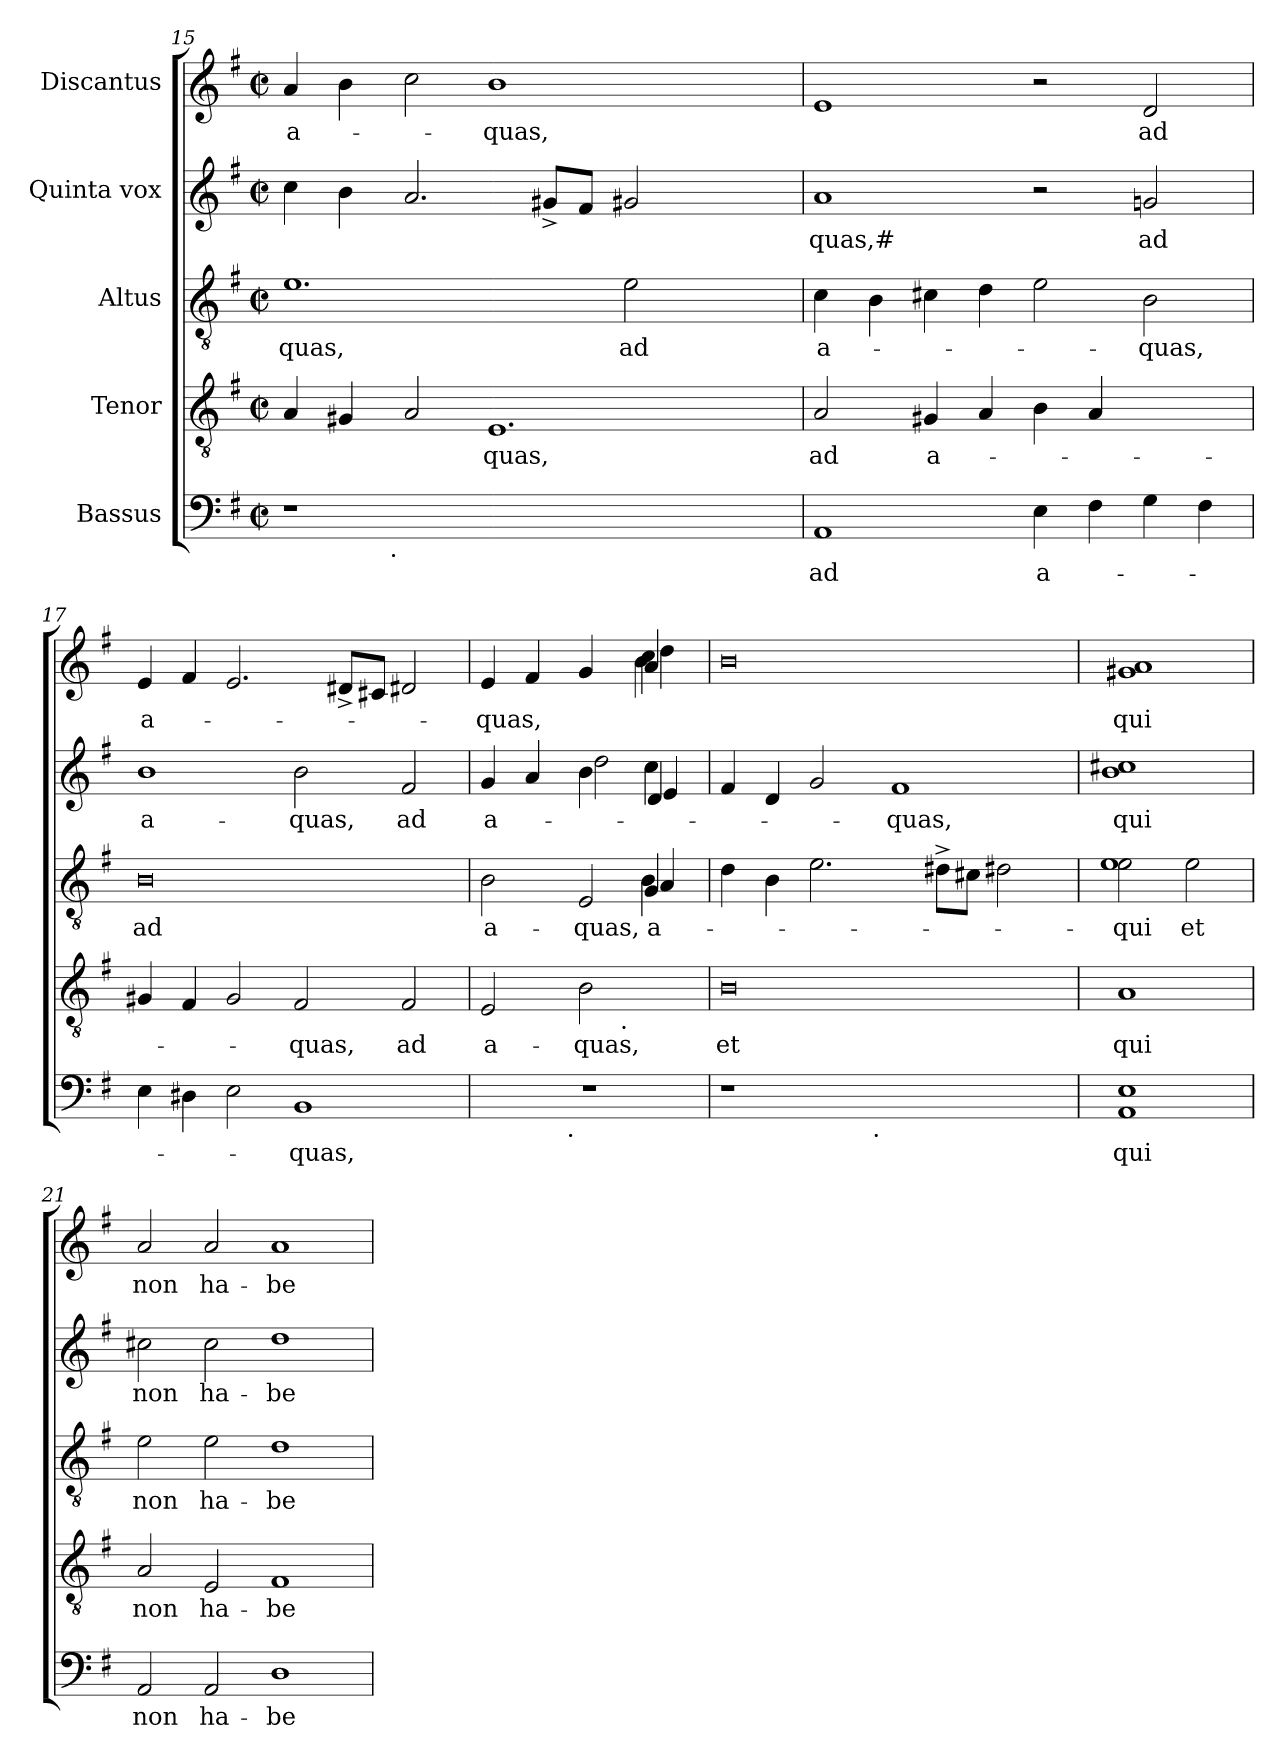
**kern	**text	**kern	**text	**kern	**text	**kern	**text	**kern	**text
*part5	*part5	*part4	*part4	*part3	*part3	*part2	*part2	*part1	*part1
*staff5	*staff5	*staff4	*staff4	*staff3	*staff3	*staff2	*staff2	*staff1	*staff1
*I"Bassus	*	*I"Tenor	*	*I"Altus	*	*I"Quinta vox	*	*I"Discantus	*
*clefF4	*	*clefGv2	*	*clefGv2	*	*clefG2	*	*clefG2	*
*k[f#]	*	*k[f#]	*	*k[f#]	*	*k[f#]	*	*k[f#]	*
*G:	*	*G:	*	*G:	*	*G:	*	*G:	*
*M2/2	*	*M2/2	*	*M2/2	*	*M2/2	*	*M2/2	*
*met(c|)	*	*met(c|)	*	*met(c|)	*	*met(c|)	*	*met(c|)	*
=15	=15	=15	=15	=15	=15	=15	=15	=15	=15
!	!	!	!	!	!LO:LY:b	!	!	!	!LO:LY:b
*^	*	*	*	*	*	*	*	*	*
1r	4...ryy	.	4A/	.	1.e	-quas,	4cc\	.	4a/	a-
.	.	.	4G#X/	.	.	.	4b\	.	4b\	.
!	!LO:TX:b:t=.	!	!	!	!	!	!	!	!	!
.	1ryy	.	.	.	.	.	.	.	.	.
.	.	.	2A/	.	.	.	2.a/	.	2cc\	.
!	!	!	!	!LO:LY:b	!	!	!	!	!	!LO:LY:b
1.ryy	.	.	1.E	-quas,	.	.	.	.	1b	-quas,
.	.	.	.	.	.	.	8g#^</L	.	.	.
.	.	.	.	.	.	.	8f#/J	.	.	.
.	1ryy	.	.	.	.	.	.	.	.	.
!	!	!	!	!	!	!LO:LY:b	!	!	!	!
.	.	.	.	.	2e\	ad	2g#X/	.	.	.
.	.	.	.	.	2ryy	.	2ryy	.	2ryy	.
.	32ryy	.	.	.	.	.	.	.	.	.
=16	=16	=16	=16	=16	=16	=16	=16	=16	=16	=16
!	!	!LO:LY:b	!	!LO:LY:b	!	!LO:LY:b	!	!LO:LY:b:rj	!	!
*v	*v	*	*	*	*	*	*	*	*	*
1AA	ad	2A/	ad	4c\	a-	1a	-quas,#	1e	.
.	.	.	.	4B\	.	.	.	.	.
!	!	!	!LO:LY:b	!	!	!	!	!	!
.	.	4G#X/	a-	4c#X\	.	.	.	.	.
.	.	4A/	.	4d\	.	.	.	.	.
!	!LO:LY:b	!	!	!	!	!	!	!	!
4E\	a-	4B\	.	2e\	.	2r	.	2r	.
4F#\	.	4A/	.	.	.	.	.	.	.
!	!	!	!	!	!LO:LY:b	!	!LO:LY:b	!	!LO:LY:b
4G\	.	2ryy	.	2B\	-quas,	2gn/	ad	2d/	ad
4F#\	.	.	.	.	.	.	.	.	.
=17	=17	=17	=17	=17	=17	=17	=17	=17	=17
!	!	!	!	!	!LO:LY:b	!	!LO:LY:b	!	!LO:LY:b
4E\	.	4G#/	.	0B	ad	1b	a-	4e/	a-
4D#X\	.	4F#/	.	.	.	.	.	4f#/	.
2E\	.	2G#/	.	.	.	.	.	2.e/	.
!	!LO:LY:b	!	!LO:LY:b	!	!	!	!LO:LY:b	!	!
1BB	-quas,	2F#/	-quas,	.	.	2b\	-quas,	.	.
.	.	.	.	.	.	.	.	8d#^</L	.
.	.	.	.	.	.	.	.	8c#/J	.
!	!	!	!LO:LY:b	!	!	!	!LO:LY:b	!	!
.	.	2F#/	ad	.	.	2f#/	ad	2d#X/	.
!!LO:LB:g=z
=18	=18	=18	=18	=18	=18	=18	=18	=18	=18
!	!	!	!LO:LY:b	!	!LO:LY:b	!	!LO:LY:b	!	!LO:LY:b
*^	*	*^	*	*^	*	*^	*	*^	*
*	*	*	*	*	*	*	*^	*	*	*^	*	*	*^	*
*	*	*	*	*	*	*	*	*^	*	*	*	*^	*	*	*	*^	*
1r	4...ryy	.	2E/	2ryy	a-	2B\	2.ryy	2.ryy	2.ryy	a-	4g/	2ryy	2.ryy	2.ryy	a-	4e/	2.ryy	2.ryy	2.ryy	-quas,
.	.	.	.	.	.	.	.	.	.	.	4a/	.	.	.	.	4f#/	.	.	.	.
!	!LO:TX:b:t=.	!	!	!	!	!	!	!	!	!	!	!	!	!	!	!	!	!	!	!
.	2ryy	.	.	.	.	.	.	.	.	.	.	.	.	.	.	.	.	.	.	.
!	!	!	!	!	!LO:LY:b	!	!	!	!	!LO:LY:b	!	!	!	!	!	!	!	!	!	!
.	.	.	2B\	8ryy	-quas,	2E/	.	.	.	-quas,	4b\	2dd\	.	.	.	4g/	.	.	.	.
.	.	.	.	32ryy	.	.	.	.	.	.	.	.	.	.	.	.	.	.	.	.
!	!	!	!	!LO:TX:b:t=.	!	!	!	!	!	!	!	!	!	!	!	!	!	!	!	!
.	.	.	.	4ryy	.	.	.	.	.	.	.	.	.	.	.	.	.	.	.	.
!	!	!	!	!	!	!	!	!	!	!LO:LY:b	!	!	!	!	!	!	!	!	!	!
.	.	.	.	.	.	.	4G/	4A/	4B\	a-	4cc\	.	4d/	4e/	.	4a/	4b\	4cc\	4dd\	.
.	.	.	.	16.ryy	.	.	.	.	.	.	.	.	.	.	.	.	.	.	.	.
.	32ryy	.	.	.	.	.	.	.	.	.	.	.	.	.	.	.	.	.	.	.
=19	=19	=19	=19	=19	=19	=19	=19	=19	=19	=19	=19	=19	=19	=19	=19	=19	=19	=19	=19	=19
!	!	!	!	!	!LO:LY:b	!	!	!	!	!	!	!	!	!	!	!	!	!	!	!
*	*	*	*v	*v	*	*	*	*	*	*	*v	*v	*v	*v	*	*v	*v	*v	*v	*
*	*	*	*	*	*v	*v	*v	*v	*	*	*	*	*
1r	2...ryy	.	0B	et	4d\	.	4f#/	.	0b	.
.	.	.	.	.	4B\	.	4d/	.	.	.
.	.	.	.	.	2.e\	.	2g/	.	.	.
!	!LO:TX:b:t=.	!	!	!	!	!	!	!	!	!
.	1ryy	.	.	.	.	.	.	.	.	.
!	!	!	!	!	!	!	!	!LO:LY:b	!	!
1ryy	.	.	.	.	.	.	1f#	-quas,	.	.
.	.	.	.	.	8d#^>\L	.	.	.	.	.
.	.	.	.	.	8c#\J	.	.	.	.	.
.	.	.	.	.	2d#X\	.	.	.	.	.
.	16ryy	.	.	.	.	.	.	.	.	.
=20	=20	=20	=20	=20	=20	=20	=20	=20	=20	=20
!	!	!LO:LY:b	!	!LO:LY:b	!	!LO:LY:b	!	!	!	!
*	*	*	*	*	*^	*	*	*	*	*
!	!	!	!	!	!	!	!LO:LY:b	!	!LO:LY:b	!	!LO:LY:b
*v	*v	*	*	*	*	*	*	*	*	*	*
1AA 1E	qui	1A	qui	2e\	1e	qui	1b 1cc#X	qui	1g#X 1a	qui
!	!	!	!	!	!	!LO:LY:b	!	!	!	!
.	.	.	.	2e\	.	et	.	.	.	.
*	*	*	*	*v	*v	*	*	*	*	*
=21	=21	=21	=21	=21	=21	=21	=21	=21	=21
!	!LO:LY:b	!	!LO:LY:b	!	!LO:LY:b	!	!LO:LY:b	!	!LO:LY:b
2AA/	non	2A/	non	2e\	non	2cc#X\	non	2a/	non
!	!LO:LY:b	!	!LO:LY:b	!	!LO:LY:b	!	!LO:LY:b	!	!LO:LY:b
2AA/	ha-	2E/	ha-	2e\	ha-	2cc#\	ha-	2a/	ha-
!	!LO:LY:b	!	!LO:LY:b	!	!LO:LY:b	!	!LO:LY:b	!	!LO:LY:b
1D	-be-	1F#	-be-	1d	-be-	1dd	-be-	1a	-be-
=	=	=	=	=	=	=	=	=	=
*-	*-	*-	*-	*-	*-	*-	*-	*-	*-
